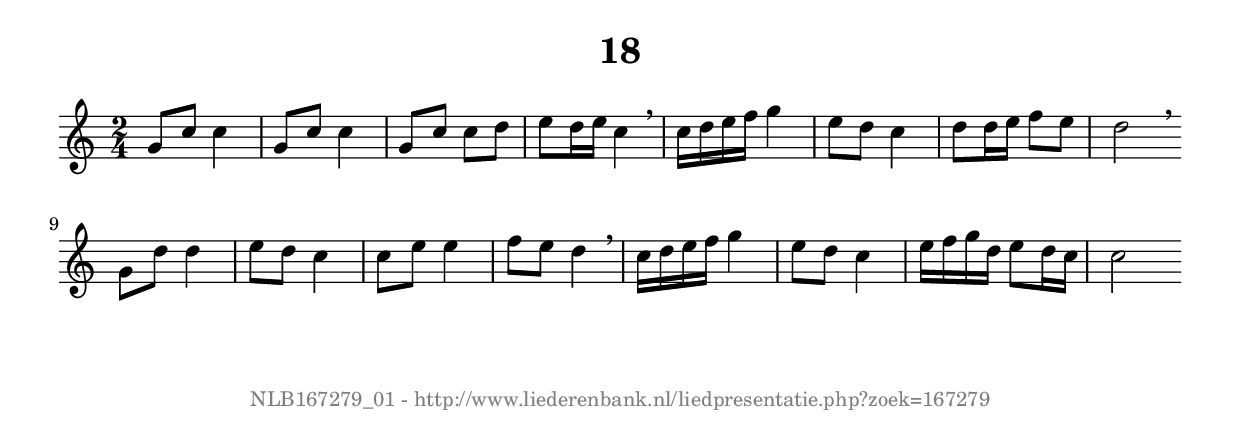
%
% produced by wce2krn 1.64 (7 June 2014)
%
\version"2.16"
#(append! paper-alist '(("long" . (cons (* 210 mm) (* 2000 mm)))))
#(set-default-paper-size "long")
sb = {\breathe}
mBreak = {\breathe }
bBreak = {\breathe }
x = {\once\override NoteHead #'style = #'cross }
gl=\glissando
itime={\override Staff.TimeSignature #'stencil = ##f }
ficta = {\once\set suggestAccidentals = ##t}
fine = {\once\override Score.RehearsalMark #'self-alignment-X = #1 \mark \markup {\italic{Fine}}}
dc = {\once\override Score.RehearsalMark #'self-alignment-X = #1 \mark \markup {\italic{D.C.}}}
dcf = {\once\override Score.RehearsalMark #'self-alignment-X = #1 \mark \markup {\italic{D.C. al Fine}}}
dcc = {\once\override Score.RehearsalMark #'self-alignment-X = #1 \mark \markup {\italic{D.C. al Coda}}}
ds = {\once\override Score.RehearsalMark #'self-alignment-X = #1 \mark \markup {\italic{D.S.}}}
dsf = {\once\override Score.RehearsalMark #'self-alignment-X = #1 \mark \markup {\italic{D.S. al Fine}}}
dsc = {\once\override Score.RehearsalMark #'self-alignment-X = #1 \mark \markup {\italic{D.S. al Coda}}}
pv = {\set Score.repeatCommands = #'((volta "1"))}
sv = {\set Score.repeatCommands = #'((volta "2"))}
tv = {\set Score.repeatCommands = #'((volta "3"))}
qv = {\set Score.repeatCommands = #'((volta "4"))}
xv = {\set Score.repeatCommands = #'((volta #f))}
\header{ tagline = ""
title = "18"
}
\score {{
\key c \major
\relative g'
{
\set melismaBusyProperties = #'()
\time 2/4
\tempo 4=120
\override Score.MetronomeMark #'transparent = ##t
\override Score.RehearsalMark #'break-visibility = #(vector #t #t #f)
g8 c c4 g8 c c4 g8 c c d e d16 e c4 \sb c16 d e f g4 e8 d c4 d8 d16 e f8 e d2 \bar ":|:" \bBreak
g,8 d' d4 e8 d c4 c8 e e4 f8 e d4 \sb c16 d e f g4 e8 d c4 e16 f g d e8 d16 c c2 \bar ":|"
 }}
 \midi { }
 \layout {
            indent = 0.0\cm
}
}
\markup { \vspace #0 } \markup { \with-color #grey \fill-line { \center-column { \smaller "NLB167279_01 - http://www.liederenbank.nl/liedpresentatie.php?zoek=167279" } } }
